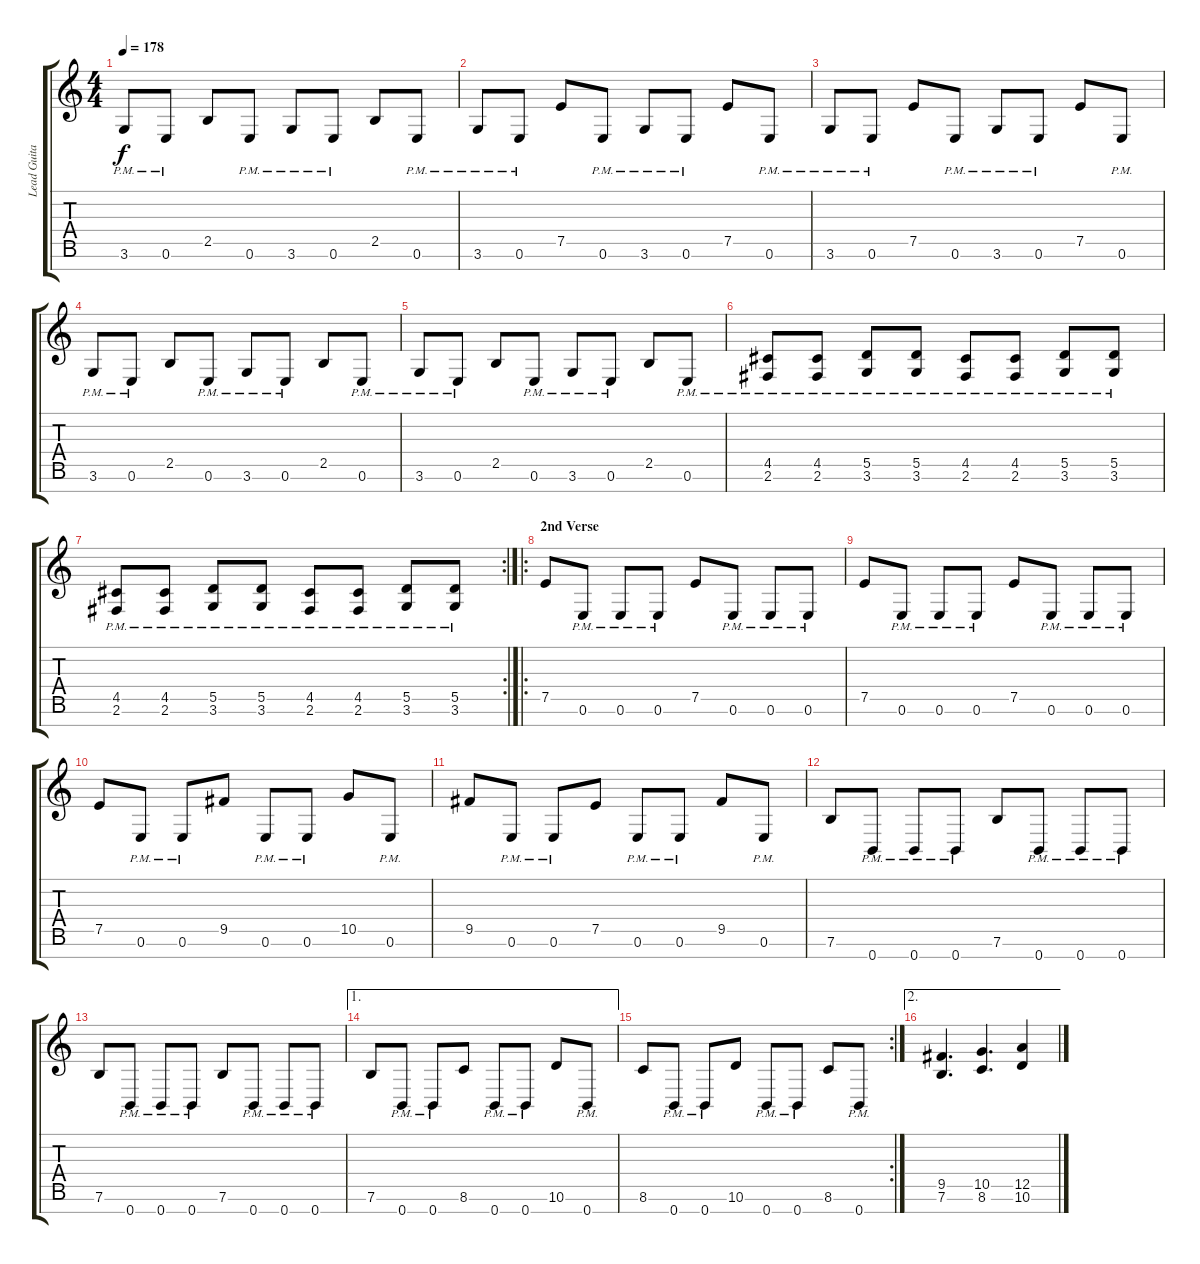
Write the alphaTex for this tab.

\track ("Lead Guitar" "Lead Guita") {instrument overdrivenguitar}
\staff {score tabs}
\tuning (E4 B3 G3 D3 A2 E2 B1) {hide}
\ts (4 4)
\tempo 178
\clef g2
\ks c
3.6{pm}.8{dy f} 0.6{pm}.8 2.5.8 0.6{pm}.8 3.6{pm}.8 0.6{pm}.8 2.5.8 0.6{pm}.8 |
3.6{pm}.8 0.6{pm}.8 7.5.8 0.6{pm}.8 3.6{pm}.8 0.6{pm}.8 7.5.8 0.6{pm}.8 |
3.6{pm}.8 0.6{pm}.8 7.5.8 0.6{pm}.8 3.6{pm}.8 0.6{pm}.8 7.5.8 0.6{pm}.8 |
3.6{pm}.8 0.6{pm}.8 2.5.8 0.6{pm}.8 3.6{pm}.8 0.6{pm}.8 2.5.8 0.6{pm}.8 |
3.6{pm}.8 0.6{pm}.8 2.5.8 0.6{pm}.8 3.6{pm}.8 0.6{pm}.8 2.5.8 0.6{pm}.8 |
(4.5{pm} 2.6{pm}).8 (4.5{pm} 2.6{pm}).8 (5.5{pm} 3.6{pm}).8 (5.5{pm} 3.6{pm}).8 (4.5{pm} 2.6{pm}).8 (4.5{pm} 2.6{pm}).8 (5.5{pm} 3.6{pm}).8 (5.5{pm} 3.6{pm}).8 |
\rc 2
(4.5{pm} 2.6{pm}).8 (4.5{pm} 2.6{pm}).8 (5.5{pm} 3.6{pm}).8 (5.5{pm} 3.6{pm}).8 (4.5{pm} 2.6{pm}).8 (4.5{pm} 2.6{pm}).8 (5.5{pm} 3.6{pm}).8 (5.5{pm} 3.6{pm}).8 |
\ro
\section ("" "2nd Verse")
7.5.8 0.6{pm}.8 0.6{pm}.8 0.6{pm}.8 7.5.8 0.6{pm}.8 0.6{pm}.8 0.6{pm}.8 |
7.5.8 0.6{pm}.8 0.6{pm}.8 0.6{pm}.8 7.5.8 0.6{pm}.8 0.6{pm}.8 0.6{pm}.8 |
7.5.8 0.6{pm}.8 0.6{pm}.8 9.5.8 0.6{pm}.8 0.6{pm}.8 10.5.8 0.6{pm}.8 |
9.5.8 0.6{pm}.8 0.6{pm}.8 7.5.8 0.6{pm}.8 0.6{pm}.8 9.5.8 0.6{pm}.8 |
7.6.8 0.7{pm}.8 0.7{pm}.8 0.7{pm}.8 7.6.8 0.7{pm}.8 0.7{pm}.8 0.7{pm}.8 |
7.6.8 0.7{pm}.8 0.7{pm}.8 0.7{pm}.8 7.6.8 0.7{pm}.8 0.7{pm}.8 0.7{pm}.8 |
\ae 1
7.6.8 0.7{pm}.8 0.7{pm}.8 8.6.8 0.7{pm}.8 0.7{pm}.8 10.6.8 0.7{pm}.8 |
\rc 2
8.6.8 0.7{pm}.8 0.7{pm}.8 10.6.8 0.7{pm}.8 0.7{pm}.8 8.6.8 0.7{pm}.8 |
\ae 2
(9.5 7.6).4{d} (10.5 8.6).4{d} (12.5 10.6).4
